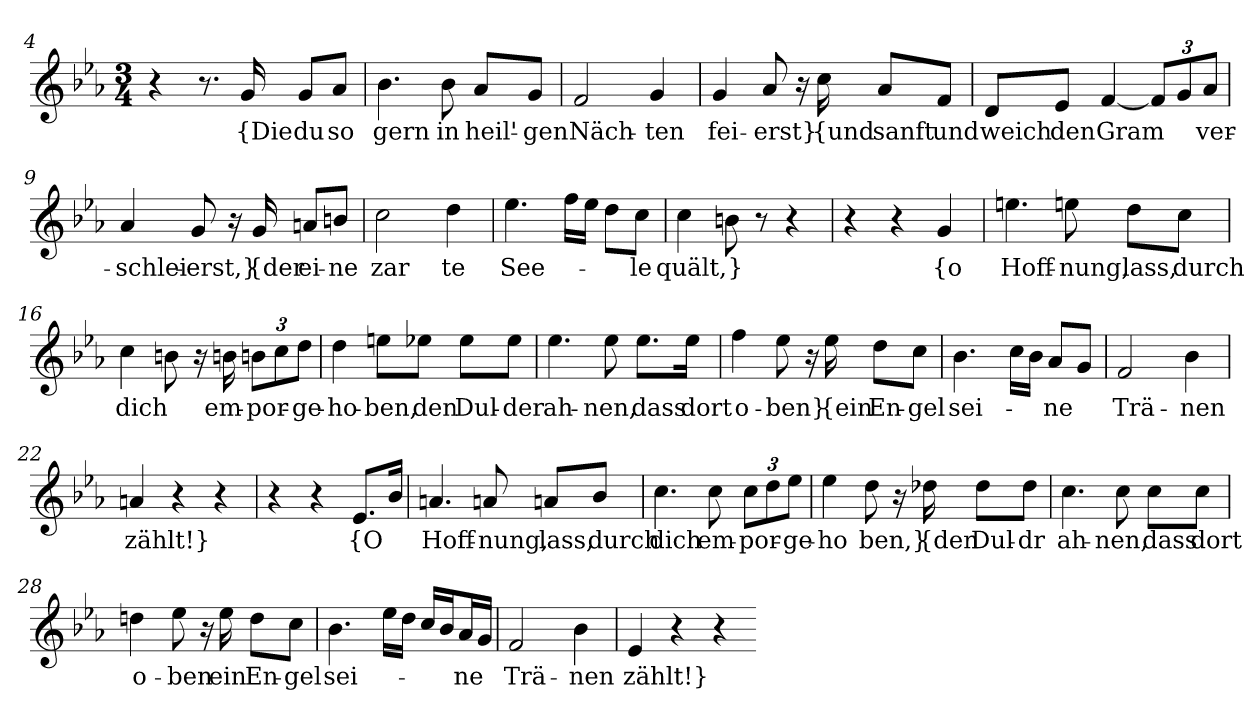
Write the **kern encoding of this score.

**kern	**text
*part1	*part1
*staff1	*staff1
*clefG2	*
*k[b-e-a-]	*
*M3/4	*
=4	=4
4r	.
8.r	.
16g	{Die
8g/L	du
8a-/J	so
=5	=5
4.b-	gern
8b-	in
8a-/L	heil'-
8g/J	-gen
=6	=6
2f	Näch-
4g	-ten
=7	=7
4g	fei-
8a-	-erst}
16r	.
16cc	{und
8a-/L	sanft
8f/J	und
=8	=8
8d/L	weich
8e-/J	den
[4f	Gram
12f/L]	.
12g/	.
12a-/J	ver-
=9	=9
4a-	-schlei-
8g	-erst,}
16r	.
16g	{der
8an/L	ei-
8bn/J	-ne
=10	=10
2cc	zar
4dd	-te
=11	=11
4.ee-	See-
16ff\LL	.
16ee-\JJ	.
8dd\L	.
8cc\J	-le
=12	=12
4cc	quält,
8bn	}
8r	.
4r	.
=14	=14
4r	.
4r	.
4g	{o
=15	=15
4.een	Hoff-
8een	-nung,
8dd\L	lass,
8cc\J	durch
=16	=16
4cc	dich
8bn	.
16r	.
16bn	em-
12bn\L	-por-
12cc\	.
12dd\J	-ge-
=17	=17
4dd	-ho-
8een\L	-ben,
8ee-X\J	den
8ee-\L	Dul-
8ee-\J	-der
=18	=18
4.ee-	ah-
8ee-	-nen,
8.ee-\L	dass
16ee-\Jk	dort
=19	=19
4ff	o-
8ee-	-ben}
16r	.
16ee-	{ein
8dd\L	En-
8cc\J	-gel
=20	=20
4.b-	sei-
16cc\LL	.
16b-\JJ	.
8a-/L	-ne
8g/J	.
=21	=21
2f	Trä-
4b-	-nen
=22	=22
4an	zählt!}
4r	.
4r	.
=23	=23
4r	.
4r	.
8.e-/L	{O
16b-/Jk	.
=24	=24
4.an	Hoff-
8an	-nung,
8an/L	lass,
8b-/J	durch
=25	=25
4.cc	dich
8cc	em-
12cc\L	-por-
12dd\	.
12ee-\J	-ge-
=26	=26
4ee-	-ho
8dd	-ben,}
16r	.
16dd-X	{den
8dd-\L	Dul-
8dd-\J	-dr
=27	=27
4.cc	ah-
8cc	-nen,
8cc\L	dass
8cc\J	dort
=28	=28
4ddn	o-
8ee-	-ben
16r	.
16ee-	ein
8dd\L	En-
8cc\J	-gel
=29	=29
4.b-	sei-
16ee-\LL	.
16dd\JJ	.
16cc/LL	.
16b-/J	.
16a-/L	-ne
16g/JJ	.
=30	=30
2f	Trä-
4b-	-nen
=31	=31
4e-	zählt!}
4r	.
4r	.
=-	=-
*-	*-
